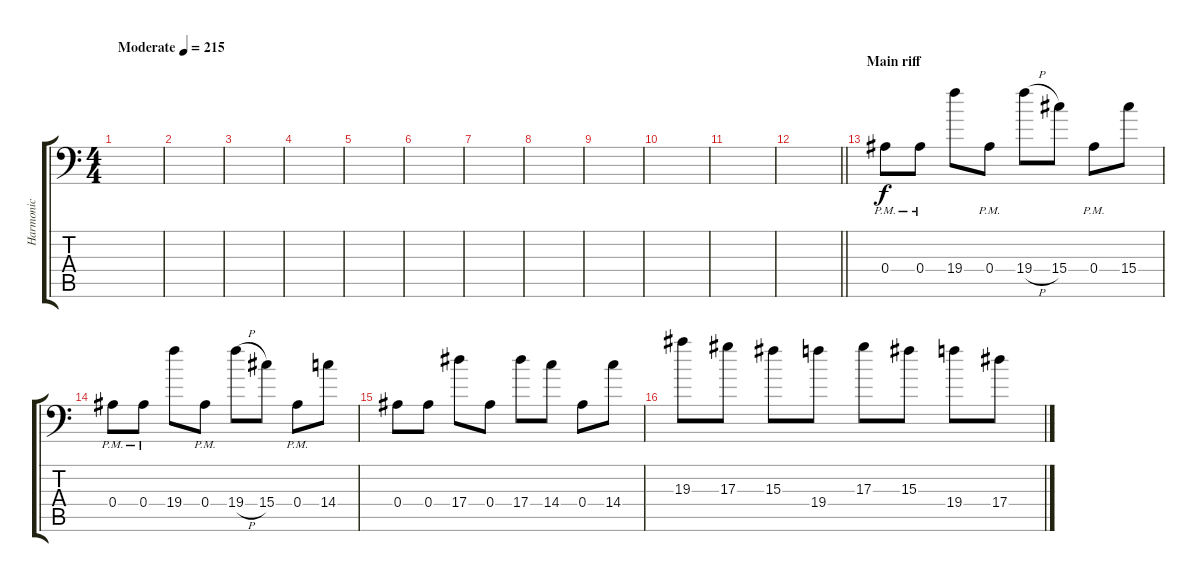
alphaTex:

\track ("Harmonic" "Harmonic") {instrument distortionguitar}
\staff {score tabs}
\tuning (C4 G3 Eb3 Bb2 F2 Bb1) {hide}
\ts (4 4)
\tempo (215 "Moderate")
\clef f4
\ks c
|
|
|
|
|
|
|
|
|
|
|
\barLineRight lightlight
|
\section ("" "Main riff")
0.4{pm}.8 0.4{pm}.8 19.4.8 0.4{pm}.8 19.4{h}.8 15.4.8 0.4{pm}.8 15.4.8 |
0.4{pm}.8 0.4{pm}.8 19.4.8 0.4{pm}.8 19.4{h}.8 15.4.8 0.4{pm}.8 14.4.8 |
0.4.8 0.4.8 17.4.8 0.4.8 17.4.8 14.4.8 0.4.8 14.4.8 |
19.3.8 17.3.8 15.3.8 19.4.8 17.3.8 15.3.8 19.4.8 17.4.8
